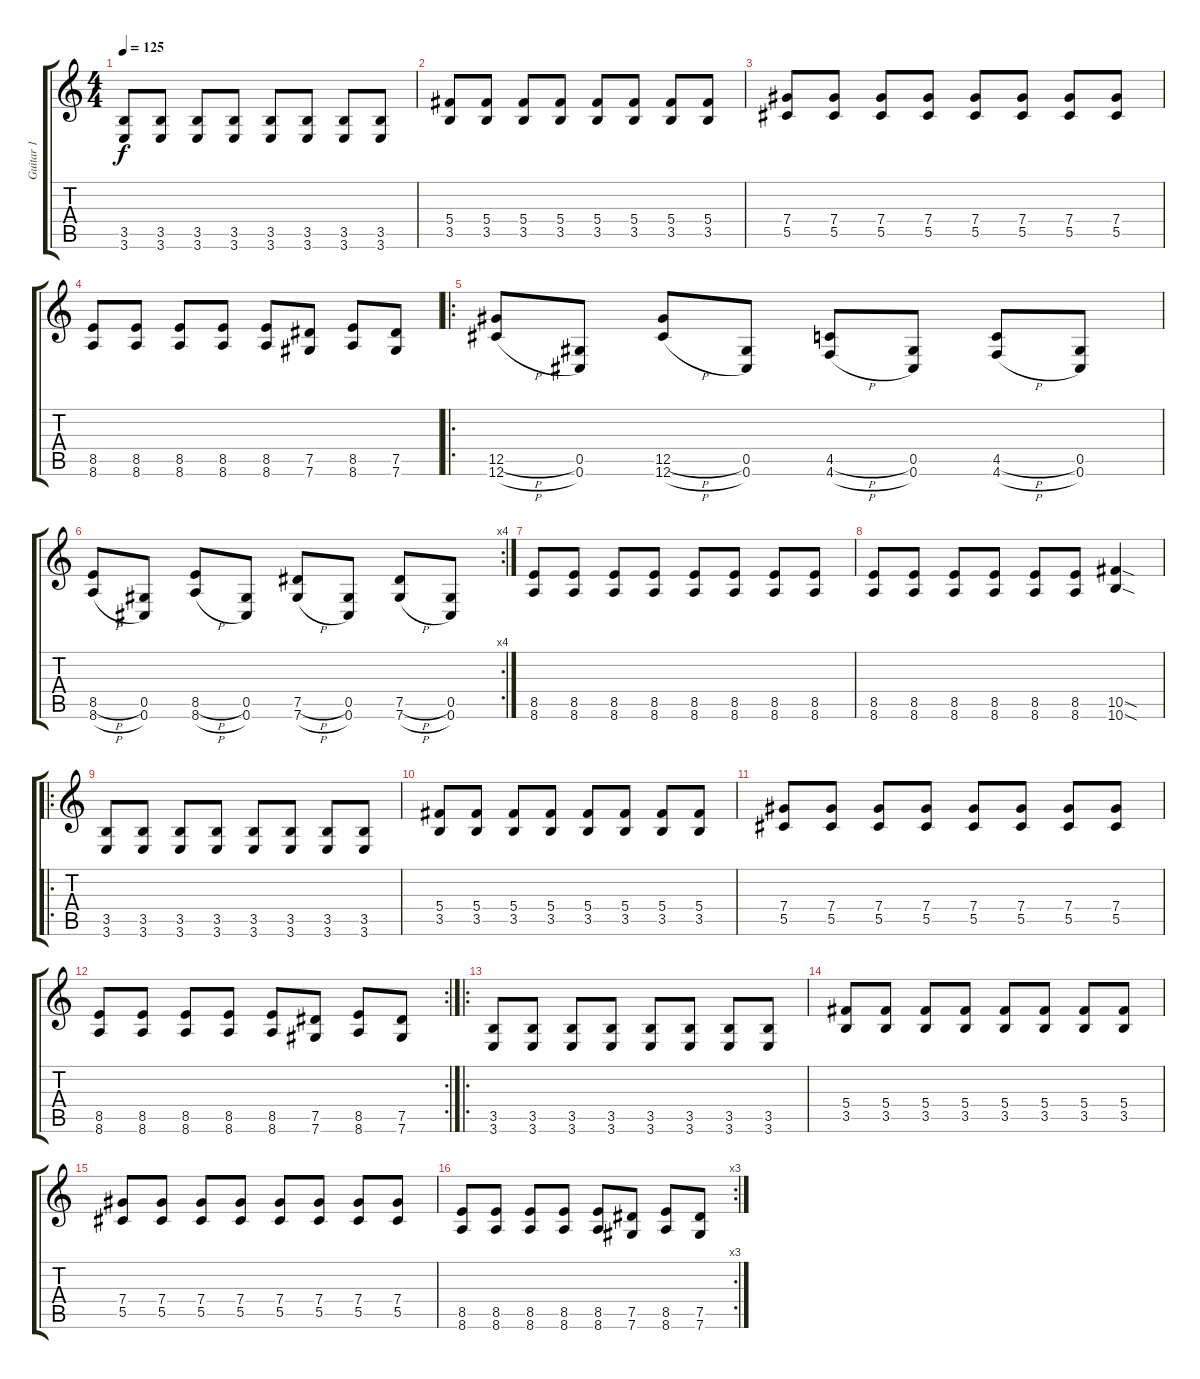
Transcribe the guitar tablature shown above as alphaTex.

\track ("Guitar 1" "Guitar 1") {instrument distortionguitar}
\staff {score tabs}
\tuning (Eb4 Bb3 Gb3 Db3 Ab2 Db2) {hide}
\ts (4 4)
\tempo 125
\clef g2
\ks c
(3.5 3.6).8{dy f} (3.5 3.6).8 (3.5 3.6).8 (3.5 3.6).8 (3.5 3.6).8 (3.5 3.6).8 (3.5 3.6).8 (3.5 3.6).8 |
(5.4 3.5).8 (5.4 3.5).8 (5.4 3.5).8 (5.4 3.5).8 (5.4 3.5).8 (5.4 3.5).8 (5.4 3.5).8 (5.4 3.5).8 |
(7.4 5.5).8 (7.4 5.5).8 (7.4 5.5).8 (7.4 5.5).8 (7.4 5.5).8 (7.4 5.5).8 (7.4 5.5).8 (7.4 5.5).8 |
(8.5 8.6).8 (8.5 8.6).8 (8.5 8.6).8 (8.5 8.6).8 (8.5 8.6).8 (7.5 7.6).8 (8.5 8.6).8 (7.5 7.6).8 |
\ro
(12.5{h} 12.6{h}).8 (0.5 0.6).8 (12.5{h} 12.6{h}).8 (0.5 0.6).8 (4.5{h} 4.6{h}).8 (0.5 0.6).8 (4.5{h} 4.6{h}).8 (0.5 0.6).8 |
\rc 4
(8.5{h} 8.6{h}).8 (0.5 0.6).8 (8.5{h} 8.6{h}).8 (0.5 0.6).8 (7.5{h} 7.6{h}).8 (0.5 0.6).8 (7.5{h} 7.6{h}).8 (0.5 0.6).8 |
(8.5 8.6).8 (8.5 8.6).8 (8.5 8.6).8 (8.5 8.6).8 (8.5 8.6).8 (8.5 8.6).8 (8.5 8.6).8 (8.5 8.6).8 |
(8.5 8.6).8 (8.5 8.6).8 (8.5 8.6).8 (8.5 8.6).8 (8.5 8.6).8 (8.5 8.6).8 (10.5{sod} 10.6{sod}).4 |
\ro
(3.5 3.6).8 (3.5 3.6).8 (3.5 3.6).8 (3.5 3.6).8 (3.5 3.6).8 (3.5 3.6).8 (3.5 3.6).8 (3.5 3.6).8 |
(5.4 3.5).8 (5.4 3.5).8 (5.4 3.5).8 (5.4 3.5).8 (5.4 3.5).8 (5.4 3.5).8 (5.4 3.5).8 (5.4 3.5).8 |
(7.4 5.5).8 (7.4 5.5).8 (7.4 5.5).8 (7.4 5.5).8 (7.4 5.5).8 (7.4 5.5).8 (7.4 5.5).8 (7.4 5.5).8 |
\rc 2
(8.5 8.6).8 (8.5 8.6).8 (8.5 8.6).8 (8.5 8.6).8 (8.5 8.6).8 (7.5 7.6).8 (8.5 8.6).8 (7.5 7.6).8 |
\ro
(3.5 3.6).8 (3.5 3.6).8 (3.5 3.6).8 (3.5 3.6).8 (3.5 3.6).8 (3.5 3.6).8 (3.5 3.6).8 (3.5 3.6).8 |
(5.4 3.5).8 (5.4 3.5).8 (5.4 3.5).8 (5.4 3.5).8 (5.4 3.5).8 (5.4 3.5).8 (5.4 3.5).8 (5.4 3.5).8 |
(7.4 5.5).8 (7.4 5.5).8 (7.4 5.5).8 (7.4 5.5).8 (7.4 5.5).8 (7.4 5.5).8 (7.4 5.5).8 (7.4 5.5).8 |
\rc 3
(8.5 8.6).8 (8.5 8.6).8 (8.5 8.6).8 (8.5 8.6).8 (8.5 8.6).8 (7.5 7.6).8 (8.5 8.6).8 (7.5 7.6).8
